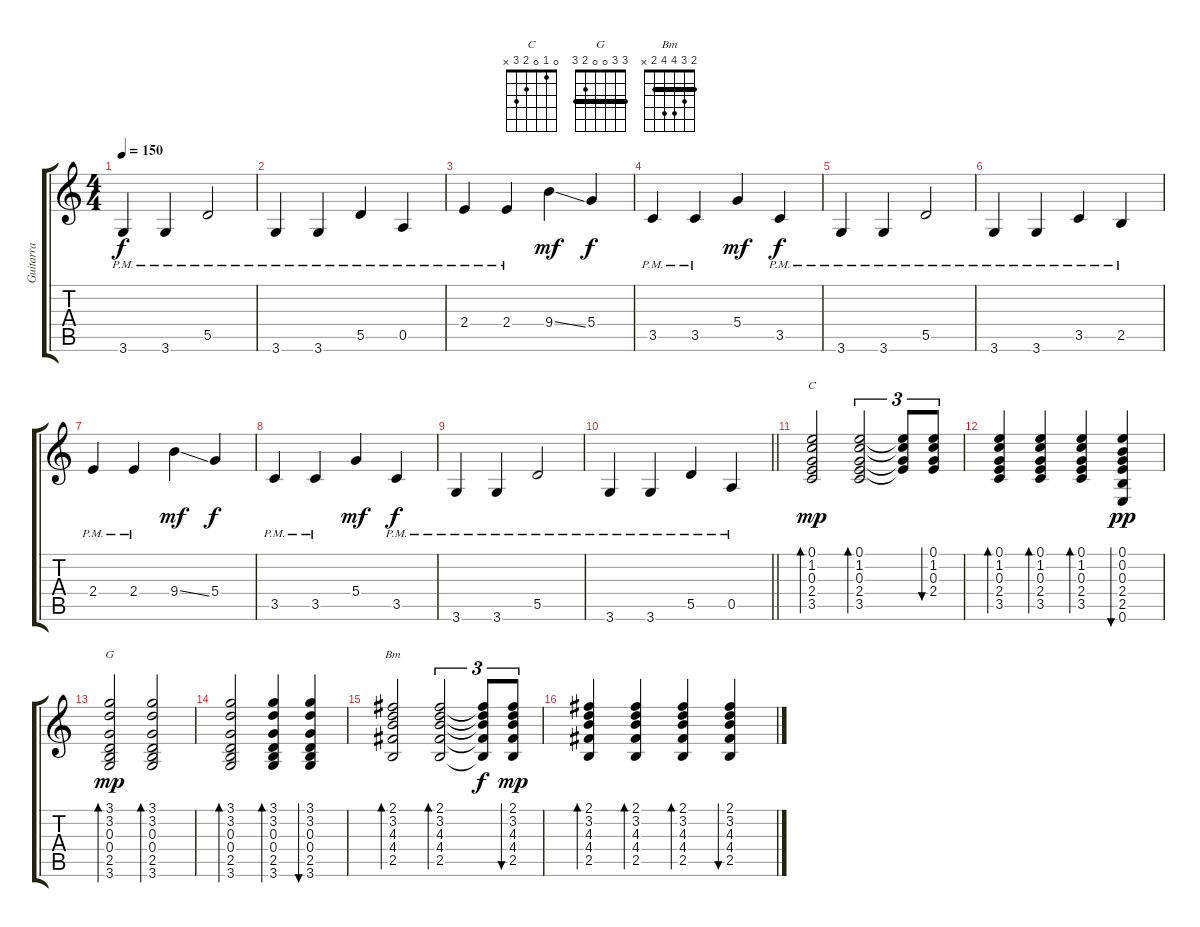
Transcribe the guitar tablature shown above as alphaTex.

\track ("Guitarra" "Guitarra") {instrument acousticguitarsteel}
\staff {score tabs}
\tuning (E4 B3 G3 D3 A2 E2) {hide}
\chord ("C" 0 1 0 2 3 x)
\chord ("G" 3 3 0 0 2 3) {barre 3}
\chord ("Bm" 2 3 4 4 2 x) {barre 2}
\ts (4 4)
\tempo 150
\clef g2
\ks c
3.6{pm}.4{dy f} 3.6{pm}.4 5.5{pm}.2 |
3.6{pm}.4 3.6{pm}.4 5.5{pm}.4 0.5{pm}.4 |
2.4{pm}.4 2.4{pm}.4 9.4{ss}.4{dy mf} 5.4.4{dy f} |
3.5{pm}.4 3.5{pm}.4 5.4.4{dy mf} 3.5{pm}.4{dy f} |
3.6{pm}.4 3.6{pm}.4 5.5{pm}.2 |
3.6{pm}.4 3.6{pm}.4 3.5{pm}.4 2.5{pm}.4 |
2.4{pm}.4 2.4{pm}.4 9.4{ss}.4{dy mf} 5.4.4{dy f} |
3.5{pm}.4 3.5{pm}.4 5.4.4{dy mf} 3.5{pm}.4{dy f} |
3.6{pm}.4 3.6{pm}.4 5.5{pm}.2 |
\barLineRight lightlight
3.6{pm}.4 3.6{pm}.4 5.5{pm}.4 0.5{pm}.4 |
(0.1 1.2 0.3 2.4 3.5).2{bd 60 ch "C" dy mp} (0.1 1.2 0.3 2.4 3.5).2{tu (3 2) bd 60} (0.1{t} 1.2{t} 0.3{t} 2.4{t}).8{tu (3 2)} (0.1 1.2 0.3 2.4).8{tu (3 2) bu 60} |
(0.1 1.2 0.3 2.4 3.5).4{bd 30} (0.1 1.2 0.3 2.4 3.5).4{bd 30} (0.1 1.2 0.3 2.4 3.5).4{bd 30} (0.1 0.2 0.3 2.4 2.5 0.6).4{bu 30 dy pp} |
(3.1 3.2 0.3 0.4 2.5 3.6).2{bd 30 ch "G" dy mp} (3.1 3.2 0.3 0.4 2.5 3.6).2{bd 30} |
(3.1 3.2 0.3 0.4 2.5 3.6).2{bd 30} (3.1 3.2 0.3 0.4 2.5 3.6).4{bd 30} (3.1 3.2 0.3 0.4 2.5 3.6).4{bu 30} |
(2.1 3.2 4.3 4.4 2.5).2{bd 60 ch "Bm"} (2.1 3.2 4.3 4.4 2.5).2{tu (3 2) bd 60} (2.1{t} 3.2{t} 4.3{t} 4.4{t} 2.5{t}).8{tu (3 2) dy f} (2.1 3.2 4.3 4.4 2.5).8{tu (3 2) bu 60 dy mp} |
(2.1 3.2 4.3 4.4 2.5).4{bd 60} (2.1 3.2 4.3 4.4 2.5).4{bd 60} (2.1 3.2 4.3 4.4 2.5).4{bd 60} (2.1 3.2 4.3 4.4 2.5).4{bu 60}
